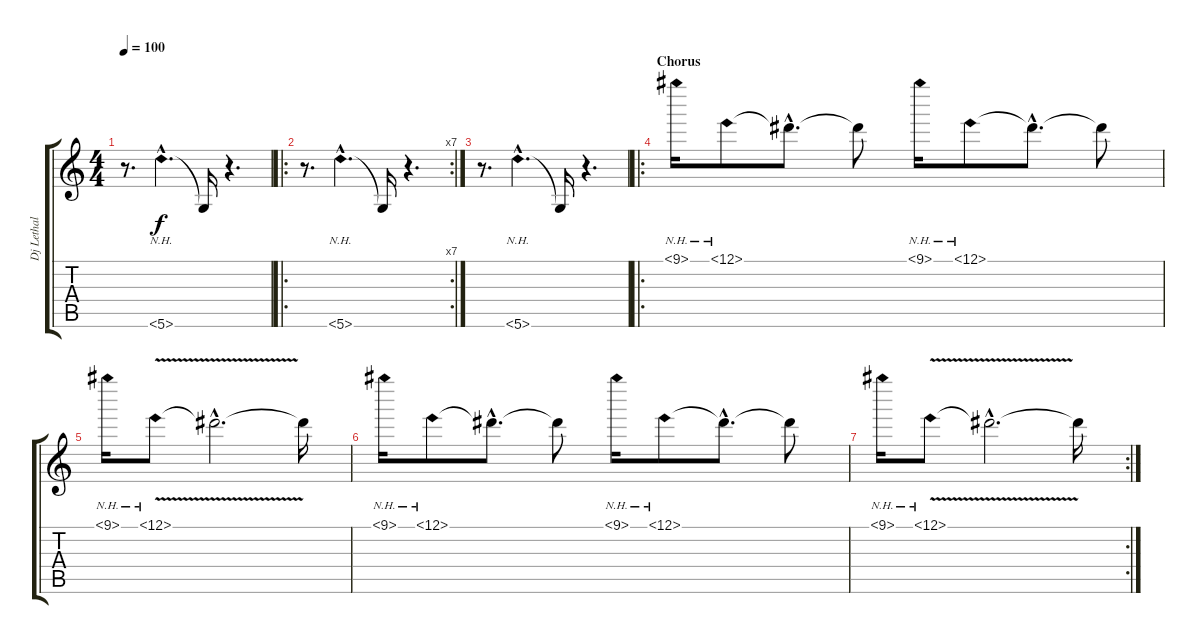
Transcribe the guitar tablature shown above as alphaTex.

\track ("Dj Lethal" "Dj Lethal") {instrument guitarharmonics}
\staff {score tabs}
\tuning (E4 B3 G3 D3 A2 D2) {hide}
\ts (4 4)
\tempo 100
\clef g2
\ks c
r.8{d dy f volume 16 instrument overdrivenguitar} 5.6{nh hac}.4{d} 5.6{t}.16 r.4{d} |
\ro
\rc 7
r.8{d} 5.6{nh hac}.4{d} 5.6{t}.16 r.4{d} |
r.8{d} 5.6{nh hac}.4{d} 5.6{t}.16 r.4{d} |
\ro
\section ("" "Chorus")
9.1{nh}.16{volume 10 instrument overdrivenguitar} 11.1{nh}.8 11.1{hac t}.8{d} 11.1{t}.8 9.1{nh}.16 11.1{nh}.8 11.1{hac t}.8{d} 11.1{t}.8 |
9.1{nh}.16 11.1{nh v}.8 11.1{hac t}.2{d} 11.1{t}.16 |
9.1{nh}.16 11.1{nh}.8 11.1{hac t}.8{d} 11.1{t}.8 9.1{nh}.16 11.1{nh}.8 11.1{hac t}.8{d} 11.1{t}.8 |
\rc 2
9.1{nh}.16 11.1{nh v}.8 11.1{hac t}.2{d} 11.1{t}.16
